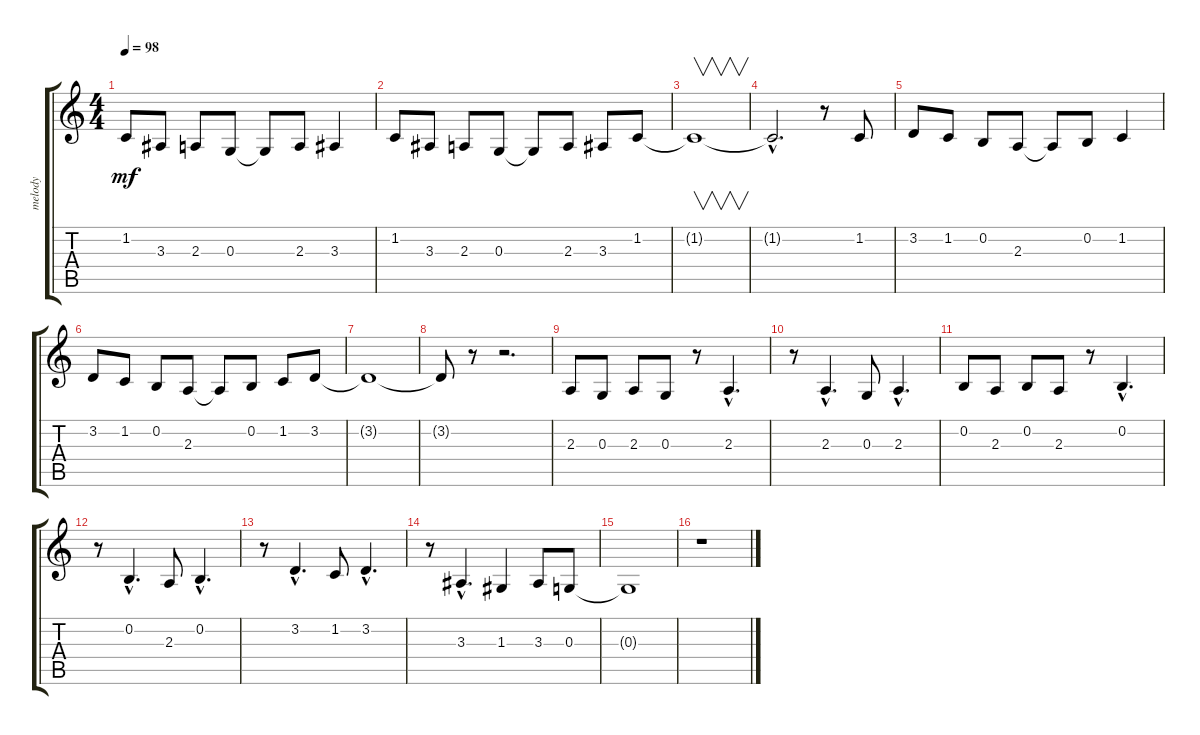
\track ("melody" "melody") {instrument electricpiano1}
\staff {score tabs}
\tuning (E4 B3 G3 D3 A2 E2) {hide}
\ts (4 4)
\tempo 98
\clef g2
\ks c
1.2.8{dy mf} 3.3.8 2.3.8 0.3.8 0.3{t}.8 2.3.8 3.3.4 |
1.2.8 3.3.8 2.3.8 0.3.8 0.3{t}.8 2.3.8 3.3.8 1.2.8 |
1.2{t}.1{v} |
1.2{hac t}.2{d} r.8 1.2.8 |
3.2.8 1.2.8 0.2.8 2.3.8 2.3{t}.8 0.2.8 1.2.4 |
3.2.8 1.2.8 0.2.8 2.3.8 2.3{t}.8 0.2.8 1.2.8 3.2.8 |
3.2{t}.1 |
3.2{t}.8 r.8 r.2{d} |
2.3.8 0.3.8 2.3.8 0.3.8 r.8 2.3{hac}.4{d} |
r.8 2.3{hac}.4{d} 0.3.8 2.3{hac}.4{d} |
0.2.8 2.3.8 0.2.8 2.3.8 r.8 0.2{hac}.4{d} |
r.8 0.2{hac}.4{d} 2.3.8 0.2{hac}.4{d} |
r.8 3.2{hac}.4{d} 1.2.8 3.2{hac}.4{d} |
r.8 3.3{hac}.4{d} 1.3.4 3.3.8 0.3.8 |
0.3{t}.1 |
r.1
